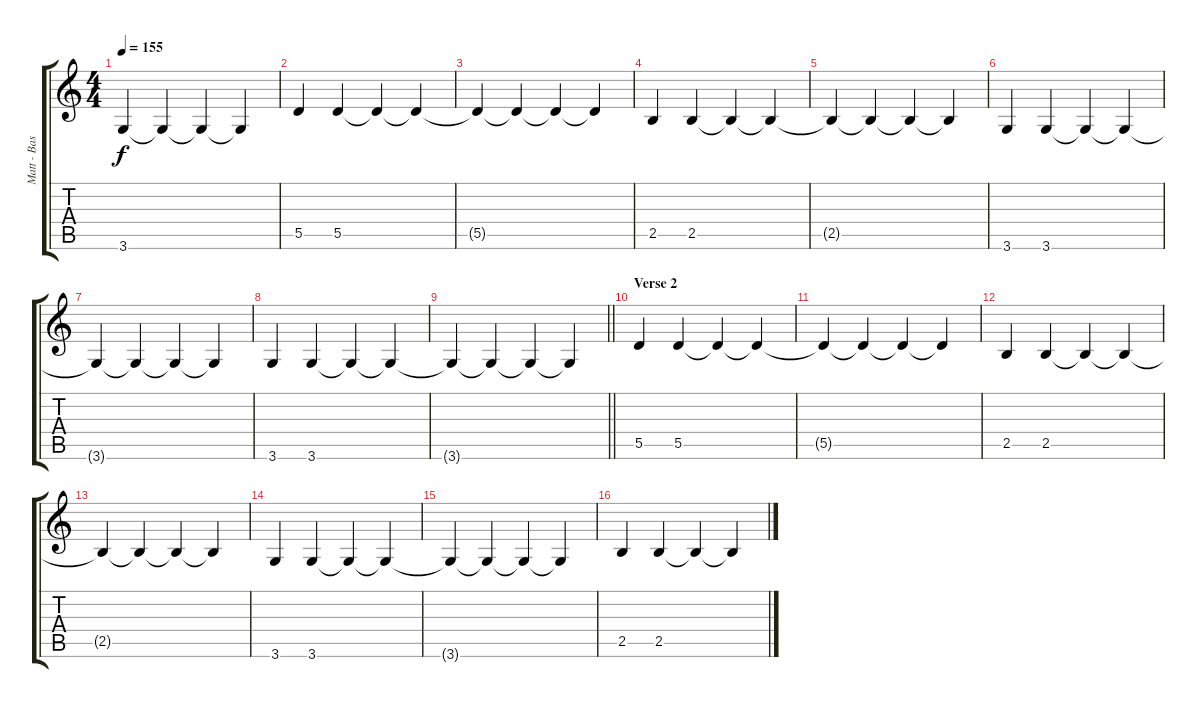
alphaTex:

\track ("Matt - Bass" "Matt - Bas") {instrument electricbassfinger}
\staff {score tabs}
\tuning (E4 B3 G3 D3 A2 E2) {hide}
\ts (4 4)
\tempo 155
\clef g2
\ks c
3.6{t}.4{dy f} 3.6{t}.4 3.6{t}.4 3.6{t}.4 |
5.5.4 5.5.4 5.5{t}.4 5.5{t}.4 |
5.5{t}.4 5.5{t}.4 5.5{t}.4 5.5{t}.4 |
2.5.4 2.5.4 2.5{t}.4 2.5{t}.4 |
2.5{t}.4 2.5{t}.4 2.5{t}.4 2.5{t}.4 |
3.6.4 3.6.4 3.6{t}.4 3.6{t}.4 |
3.6{t}.4 3.6{t}.4 3.6{t}.4 3.6{t}.4 |
3.6.4 3.6.4 3.6{t}.4 3.6{t}.4 |
\barLineRight lightlight
3.6{t}.4 3.6{t}.4 3.6{t}.4 3.6{t}.4 |
\section ("" "Verse 2")
5.5.4 5.5.4 5.5{t}.4 5.5{t}.4 |
5.5{t}.4 5.5{t}.4 5.5{t}.4 5.5{t}.4 |
2.5.4 2.5.4 2.5{t}.4 2.5{t}.4 |
2.5{t}.4 2.5{t}.4 2.5{t}.4 2.5{t}.4 |
3.6.4 3.6.4 3.6{t}.4 3.6{t}.4 |
3.6{t}.4 3.6{t}.4 3.6{t}.4 3.6{t}.4 |
2.5.4 2.5.4 2.5{t}.4 2.5{t}.4
